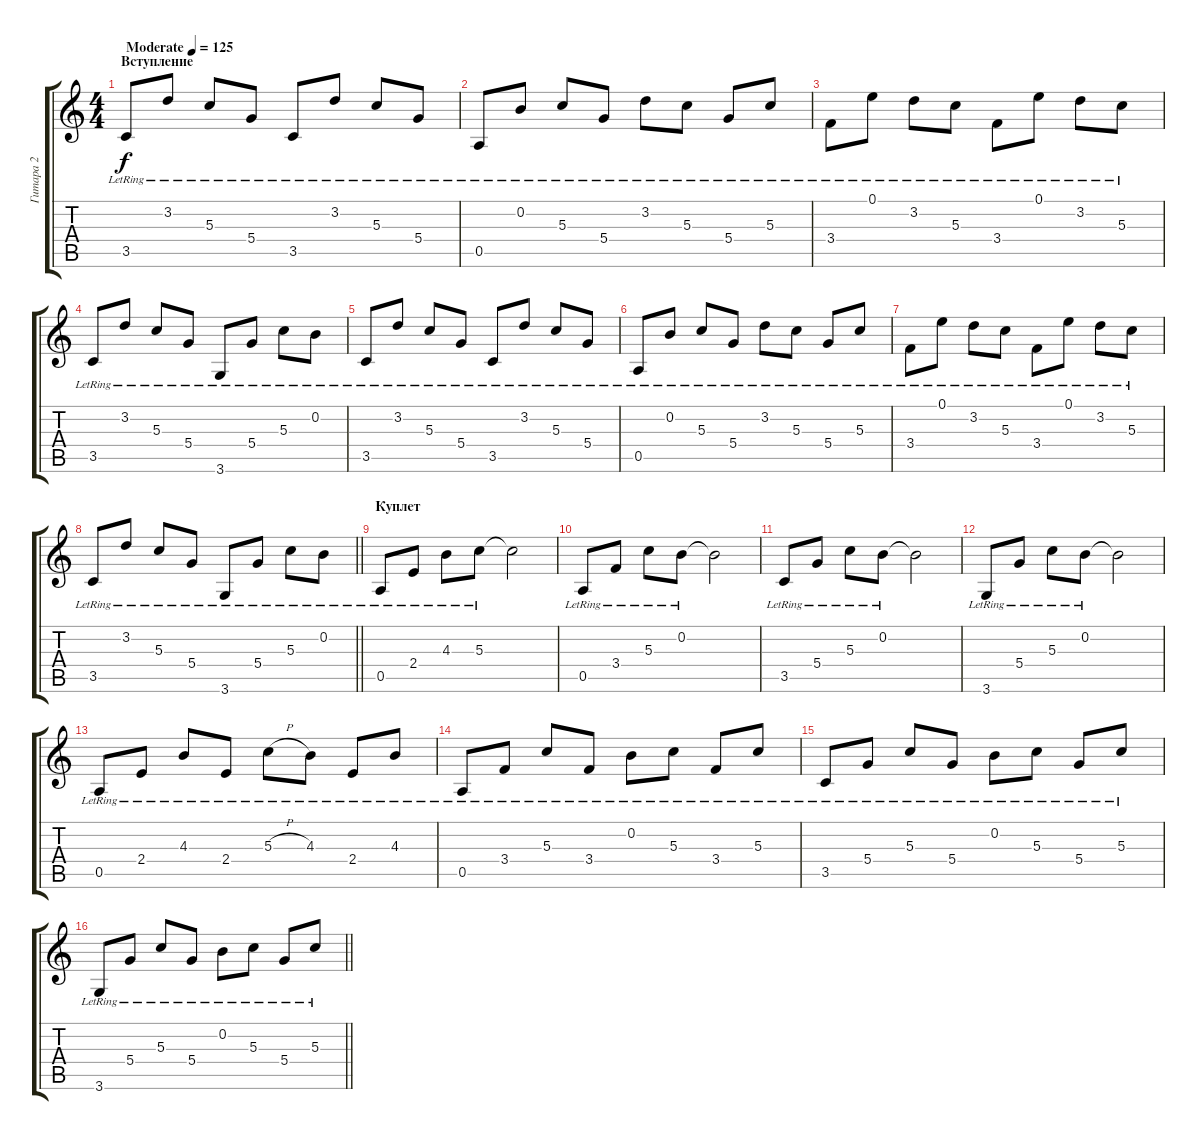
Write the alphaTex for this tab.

\track ("Гитара 2" "Гитара 2") {instrument acousticguitarnylon}
\staff {score tabs}
\tuning (E4 B3 G3 D3 A2 E2) {hide}
\ts (4 4)
\section ("" "Вступление")
\tempo (125 "Moderate")
\clef g2
\ks c
3.5{lr}.8{dy f instrument acousticguitarnylon} 3.2{lr}.8 5.3{lr}.8 5.4{lr}.8 3.5{lr}.8 3.2{lr}.8 5.3{lr}.8 5.4{lr}.8 |
0.5{lr}.8 0.2{lr}.8 5.3{lr}.8 5.4{lr}.8 3.2{lr}.8 5.3{lr}.8 5.4{lr}.8 5.3{lr}.8 |
3.4{lr}.8 0.1{lr}.8 3.2{lr}.8 5.3{lr}.8 3.4{lr}.8 0.1{lr}.8 3.2{lr}.8 5.3{lr}.8 |
3.5{lr}.8 3.2{lr}.8 5.3{lr}.8 5.4{lr}.8 3.6{lr}.8 5.4{lr}.8 5.3{lr}.8 0.2{lr}.8 |
3.5{lr}.8 3.2{lr}.8 5.3{lr}.8 5.4{lr}.8 3.5{lr}.8 3.2{lr}.8 5.3{lr}.8 5.4{lr}.8 |
0.5{lr}.8 0.2{lr}.8 5.3{lr}.8 5.4{lr}.8 3.2{lr}.8 5.3{lr}.8 5.4{lr}.8 5.3{lr}.8 |
3.4{lr}.8 0.1{lr}.8 3.2{lr}.8 5.3{lr}.8 3.4{lr}.8 0.1{lr}.8 3.2{lr}.8 5.3{lr}.8 |
\barLineRight lightlight
3.5{lr}.8 3.2{lr}.8 5.3{lr}.8 5.4{lr}.8 3.6{lr}.8 5.4{lr}.8 5.3{lr}.8 0.2{lr}.8 |
\section ("" "Куплет")
0.5{lr}.8 2.4{lr}.8 4.3{lr}.8 5.3{lr}.8 5.3{t}.2 |
0.5{lr}.8 3.4{lr}.8 5.3{lr}.8 0.2{lr}.8 0.2{t}.2 |
3.5{lr}.8 5.4{lr}.8 5.3{lr}.8 0.2{lr}.8 0.2{t}.2 |
3.6{lr}.8 5.4{lr}.8 5.3{lr}.8 0.2{lr}.8 0.2{t}.2 |
0.5{lr}.8 2.4{lr}.8 4.3{lr}.8 2.4{lr}.8 5.3{h lr}.8 4.3{lr}.8 2.4{lr}.8 4.3{lr}.8 |
0.5{lr}.8 3.4{lr}.8 5.3{lr}.8 3.4{lr}.8 0.2{lr}.8 5.3{lr}.8 3.4{lr}.8 5.3{lr}.8 |
3.5{lr}.8 5.4{lr}.8 5.3{lr}.8 5.4{lr}.8 0.2{lr}.8 5.3{lr}.8 5.4{lr}.8 5.3{lr}.8 |
\barLineRight lightlight
3.6{lr}.8 5.4{lr}.8 5.3{lr}.8 5.4{lr}.8 0.2{lr}.8 5.3{lr}.8 5.4{lr}.8 5.3{lr}.8
